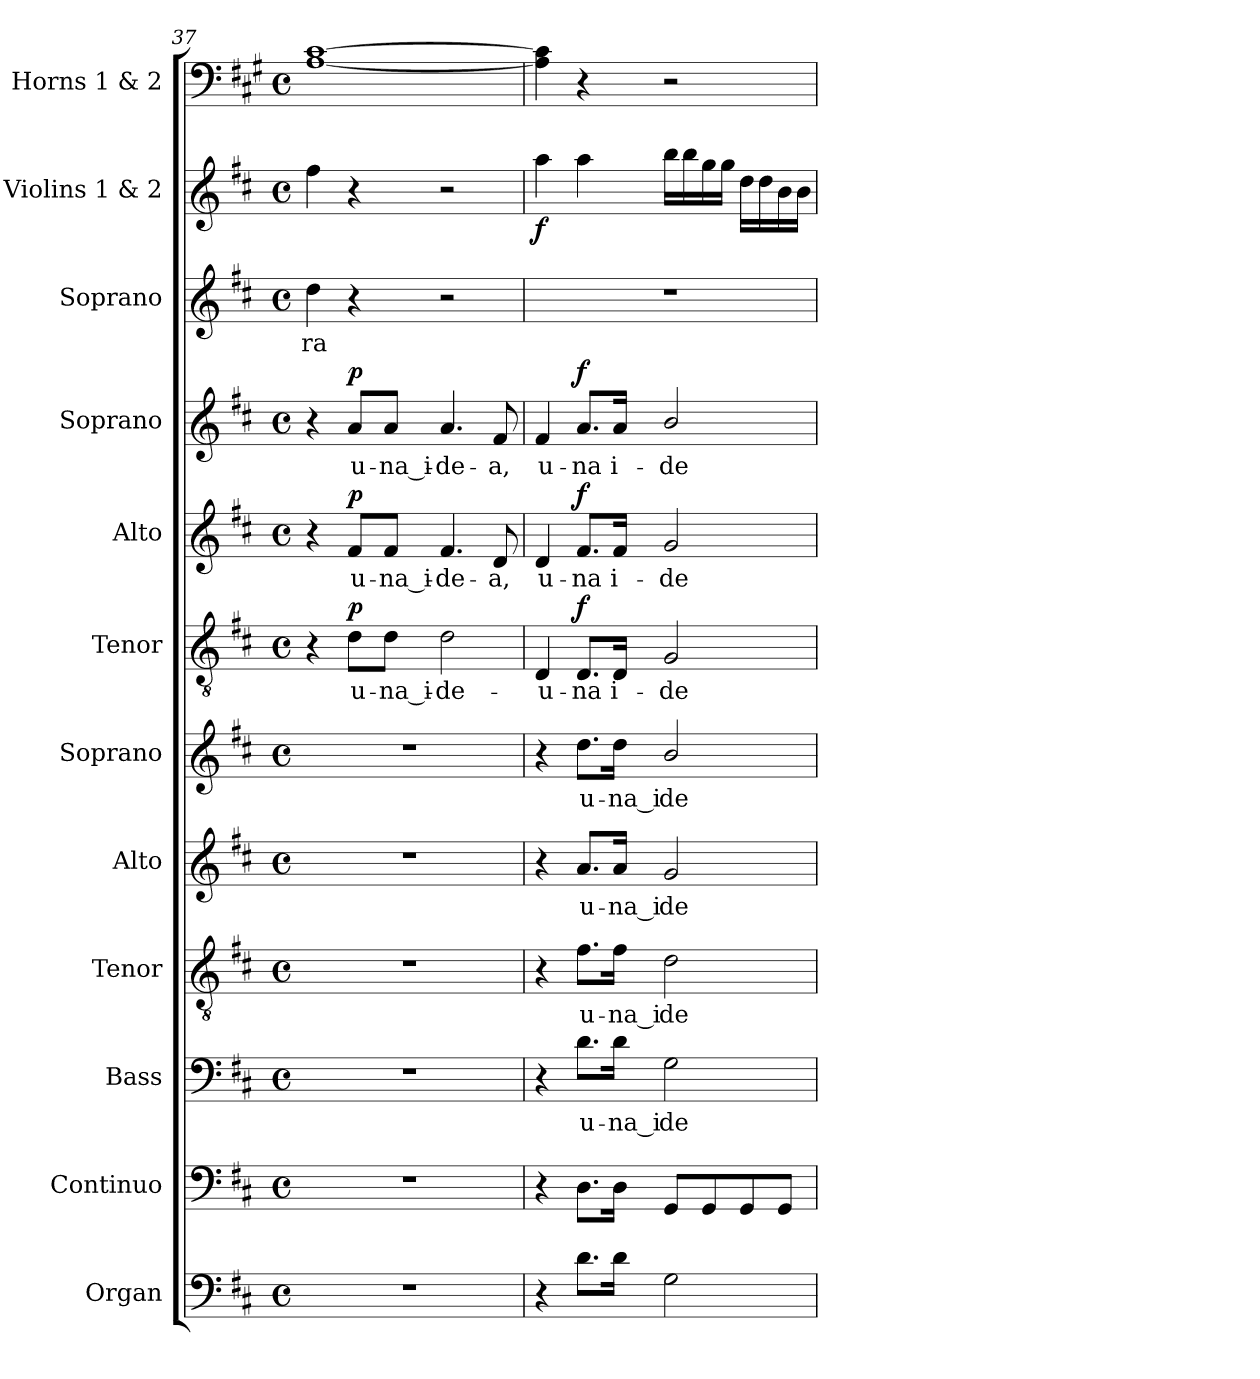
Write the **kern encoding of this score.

**kern	**kern	**kern	**text	**kern	**text	**kern	**text	**kern	**text	**kern	**text	**dynam	**kern	**text	**dynam	**kern	**text	**dynam	**kern	**text	**kern	**dynam	**kern
*part12	*part11	*part10	*part10	*part9	*part9	*part8	*part8	*part7	*part7	*part6	*part6	*part6	*part5	*part5	*part5	*part4	*part4	*part4	*part3	*part3	*part2	*part2	*part1
*staff12	*staff11	*staff10	*staff10	*staff9	*staff9	*staff8	*staff8	*staff7	*staff7	*staff6	*staff6	*staff6	*staff5	*staff5	*staff5	*staff4	*staff4	*staff4	*staff3	*staff3	*staff2	*staff2	*staff1
*I"Organ	*I"Continuo	*I"Bass	*	*I"Tenor	*	*I"Alto	*	*I"Soprano	*	*I"Tenor	*	*	*I"Alto	*	*	*I"Soprano	*	*	*I"Soprano	*	*I"Violins 1 & 2	*	*I"Horns 1 & 2
*I'Org.	*I'Cont.	*I'B.	*	*I'T.	*	*I'A.	*	*I'S.	*	*I'T.	*	*	*I'A.	*	*	*I'S.	*	*	*I'S.	*	*I'Vlns	*	*I'Hns.
*clefF4	*clefF4	*clefF4	*	*clefGv2	*	*clefG2	*	*clefG2	*	*clefGv2	*	*	*clefG2	*	*	*clefG2	*	*	*clefG2	*	*clefG2	*	*clefF4
*	*	*	*	*ITrd7c12	*	*	*	*	*	*ITrd7c12	*	*	*	*	*	*	*	*	*	*	*	*	*ITrd4c7
*k[f#c#]	*k[f#c#]	*k[f#c#]	*	*k[f#c#]	*	*k[f#c#]	*	*k[f#c#]	*	*k[f#c#]	*	*	*k[f#c#]	*	*	*k[f#c#]	*	*	*k[f#c#]	*	*k[f#c#]	*	*k[f#c#]
*D:	*D:	*D:	*	*D:	*	*D:	*	*D:	*	*D:	*	*	*D:	*	*	*D:	*	*	*D:	*	*D:	*	*D:
*M4/4	*M4/4	*M4/4	*	*M4/4	*	*M4/4	*	*M4/4	*	*M4/4	*	*	*M4/4	*	*	*M4/4	*	*	*M4/4	*	*M4/4	*	*M4/4
*met(c)	*met(c)	*met(c)	*	*met(c)	*	*met(c)	*	*met(c)	*	*met(c)	*	*	*met(c)	*	*	*met(c)	*	*	*met(c)	*	*met(c)	*	*met(c)
=37	=37	=37	=37	=37	=37	=37	=37	=37	=37	=37	=37	=37	=37	=37	=37	=37	=37	=37	=37	=37	=37	=37	=37
!	!	!	!	!	!	!	!	!	!	!	!	!	!	!	!	!	!	!	!	!LO:LY:b:color=#000000	!	!	!
1r	1r	1r	.	1r	.	1r	.	1r	.	4r	.	.	4r	.	.	4r	.	.	4ddi\	-ra	4ff#i\	.	[1Di [1F#i
!	!	!	!	!	!	!	!	!	!	!	!LO:LY:b:color=#000000	!	!	!	!	!	!	!	!	!	!	!	!
!	!	!	!	!	!	!	!	!	!	!	!	!	!	!LO:LY:b:color=#000000	!	!	!	!	!	!	!	!	!
!	!	!	!	!	!	!	!	!	!	!	!	!	!	!	!	!	!LO:LY:b:color=#000000	!	!	!	!	!	!
.	.	.	.	.	.	.	.	.	.	8Di\L	u-	p	8f#i/L	u-	p	8ai/L	u-	p	4r	.	4r	.	.
!	!	!	!	!	!	!	!	!	!	!	!LO:LY:b:color=#000000	!	!	!	!	!	!	!	!	!	!	!	!
!	!	!	!	!	!	!	!	!	!	!	!	!	!	!LO:LY:b:color=#000000	!	!	!	!	!	!	!	!	!
!	!	!	!	!	!	!	!	!	!	!	!	!	!	!	!	!	!LO:LY:b:color=#000000	!	!	!	!	!	!
.	.	.	.	.	.	.	.	.	.	8Di\J	-na_i-	.	8f#i/J	-na_i-	.	8ai/J	-na_i-	.	.	.	.	.	.
!	!	!	!	!	!	!	!	!	!	!	!LO:LY:b:color=#000000	!	!	!	!	!	!	!	!	!	!	!	!
!	!	!	!	!	!	!	!	!	!	!	!	!	!	!LO:LY:b:color=#000000	!	!	!	!	!	!	!	!	!
!	!	!	!	!	!	!	!	!	!	!	!	!	!	!	!	!	!LO:LY:b:color=#000000	!	!	!	!	!	!
.	.	.	.	.	.	.	.	.	.	2Di\	-de-	.	4.f#i/	-de-	.	4.ai/	-de-	.	2r	.	2r	.	.
!	!	!	!	!	!	!	!	!	!	!	!	!	!	!LO:LY:b:color=#000000	!	!	!	!	!	!	!	!	!
!	!	!	!	!	!	!	!	!	!	!	!	!	!	!	!	!	!LO:LY:b:color=#000000	!	!	!	!	!	!
.	.	.	.	.	.	.	.	.	.	.	.	.	8di/	-a,	.	8f#i/	-a,	.	.	.	.	.	.
=38	=38	=38	=38	=38	=38	=38	=38	=38	=38	=38	=38	=38	=38	=38	=38	=38	=38	=38	=38	=38	=38	=38	=38
!	!	!	!	!	!	!	!	!	!	!	!LO:LY:b:color=#000000	!	!	!	!	!	!	!	!	!	!	!	!
!	!	!	!	!	!	!	!	!	!	!	!	!	!	!LO:LY:b:color=#000000	!	!	!	!	!	!	!	!	!
!	!	!	!	!	!	!	!	!	!	!	!	!	!	!	!	!	!LO:LY:b:color=#000000	!	!	!	!	!	!
4r	4r	4r	.	4r	.	4r	.	4r	.	4DDi/	u-	.	4di/	u-	.	4f#i/	u-	.	1r	.	4aai\	f	4Di\] 4F#i]
!	!	!	!LO:LY:b:color=#000000	!	!	!	!	!	!	!	!	!	!	!	!	!	!	!	!	!	!	!	!
!	!	!	!	!	!LO:LY:b:color=#000000	!	!	!	!	!	!	!	!	!	!	!	!	!	!	!	!	!	!
!	!	!	!	!	!	!	!LO:LY:b:color=#000000	!	!	!	!	!	!	!	!	!	!	!	!	!	!	!	!
!	!	!	!	!	!	!	!	!	!LO:LY:b:color=#000000	!	!	!	!	!	!	!	!	!	!	!	!	!	!
!	!	!	!	!	!	!	!	!	!	!	!LO:LY:b:color=#000000	!	!	!	!	!	!	!	!	!	!	!	!
!	!	!	!	!	!	!	!	!	!	!	!	!	!	!LO:LY:b:color=#000000	!	!	!	!	!	!	!	!	!
!	!	!	!	!	!	!	!	!	!	!	!	!	!	!	!	!	!LO:LY:b:color=#000000	!	!	!	!	!	!
8.di\L	8.Di\L	8.di\L	u-	8.F#i\L	u-	8.ai/L	u-	8.ddi\L	u-	8.DDi/L	-na	f	8.f#i/L	-na	f	8.ai/L	-na	f	.	.	4aai\	.	4r
!	!	!	!LO:LY:b:color=#000000	!	!	!	!	!	!	!	!	!	!	!	!	!	!	!	!	!	!	!	!
!	!	!	!	!	!LO:LY:b:color=#000000	!	!	!	!	!	!	!	!	!	!	!	!	!	!	!	!	!	!
!	!	!	!	!	!	!	!LO:LY:b:color=#000000	!	!	!	!	!	!	!	!	!	!	!	!	!	!	!	!
!	!	!	!	!	!	!	!	!	!LO:LY:b:color=#000000	!	!	!	!	!	!	!	!	!	!	!	!	!	!
!	!	!	!	!	!	!	!	!	!	!	!LO:LY:b:color=#000000	!	!	!	!	!	!	!	!	!	!	!	!
!	!	!	!	!	!	!	!	!	!	!	!	!	!	!LO:LY:b:color=#000000	!	!	!	!	!	!	!	!	!
!	!	!	!	!	!	!	!	!	!	!	!	!	!	!	!	!	!LO:LY:b:color=#000000	!	!	!	!	!	!
16di\Jk	16Di\Jk	16di\Jk	-na_i	16F#i\Jk	-na_i	16ai/Jk	-na_i	16ddi\Jk	-na_i	16DDi/Jk	i-	.	16f#i/Jk	i-	.	16ai/Jk	i-	.	.	.	.	.	.
!	!	!	!LO:LY:b:color=#000000	!	!	!	!	!	!	!	!	!	!	!	!	!	!	!	!	!	!	!	!
!	!	!	!	!	!LO:LY:b:color=#000000	!	!	!	!	!	!	!	!	!	!	!	!	!	!	!	!	!	!
!	!	!	!	!	!	!	!LO:LY:b:color=#000000	!	!	!	!	!	!	!	!	!	!	!	!	!	!	!	!
!	!	!	!	!	!	!	!	!	!LO:LY:b:color=#000000	!	!	!	!	!	!	!	!	!	!	!	!	!	!
!	!	!	!	!	!	!	!	!	!	!	!LO:LY:b:color=#000000	!	!	!	!	!	!	!	!	!	!	!	!
!	!	!	!	!	!	!	!	!	!	!	!	!	!	!LO:LY:b:color=#000000	!	!	!	!	!	!	!	!	!
!	!	!	!	!	!	!	!	!	!	!	!	!	!	!	!	!	!LO:LY:b:color=#000000	!	!	!	!	!	!
2Gi\	8GGi/L	2Gi\	de-	2Di\	de-	2gi/	de-	2bi/	de-	2GGi/	-de-	.	2gi/	-de-	.	2bi/	-de-	.	.	.	16bbi\LL	.	2r
.	.	.	.	.	.	.	.	.	.	.	.	.	.	.	.	.	.	.	.	.	16bbi\	.	.
.	8GGi/	.	.	.	.	.	.	.	.	.	.	.	.	.	.	.	.	.	.	.	16ggi\	.	.
.	.	.	.	.	.	.	.	.	.	.	.	.	.	.	.	.	.	.	.	.	16ggi\JJ	.	.
.	8GGi/	.	.	.	.	.	.	.	.	.	.	.	.	.	.	.	.	.	.	.	16ddi\LL	.	.
.	.	.	.	.	.	.	.	.	.	.	.	.	.	.	.	.	.	.	.	.	16ddi\	.	.
.	8GGi/J	.	.	.	.	.	.	.	.	.	.	.	.	.	.	.	.	.	.	.	16bi\	.	.
.	.	.	.	.	.	.	.	.	.	.	.	.	.	.	.	.	.	.	.	.	16bi\JJ	.	.
=	=	=	=	=	=	=	=	=	=	=	=	=	=	=	=	=	=	=	=	=	=	=	=
*-	*-	*-	*-	*-	*-	*-	*-	*-	*-	*-	*-	*-	*-	*-	*-	*-	*-	*-	*-	*-	*-	*-	*-
